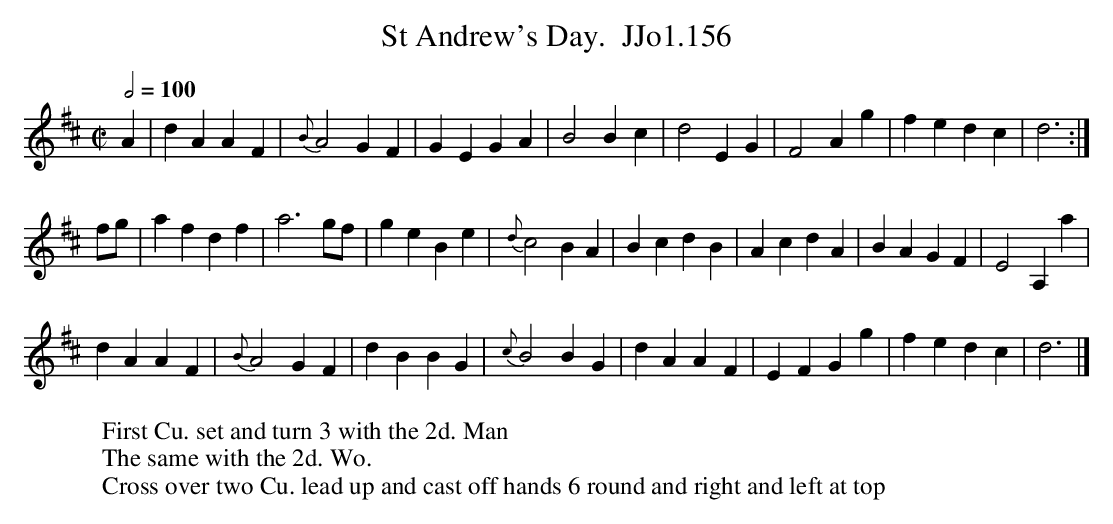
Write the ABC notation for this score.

X:1
T:St Andrew's Day.  JJo1.156
M:C|
L:1/4
Q:1/2=100
K:D
A | dAAF | {B}A2GF | GEGA | B2Bc |\
d2EG | F2Ag | fedc | d3 :|
f/g/ |afdf | a3g/f/ | geBe | {d}c2 BA |\
BcdB | AcdA | BAGF | E2A,a |
dAAF | {B}A2GF | dBBG | {c}B2BG |\
dAAF | EFGg | fedc | d3 |]
W:First Cu. set and turn 3 with the 2d. Man
W:The same with the 2d. Wo.
W:Cross over two Cu. lead up and cast off hands 6 round and right and left at top
